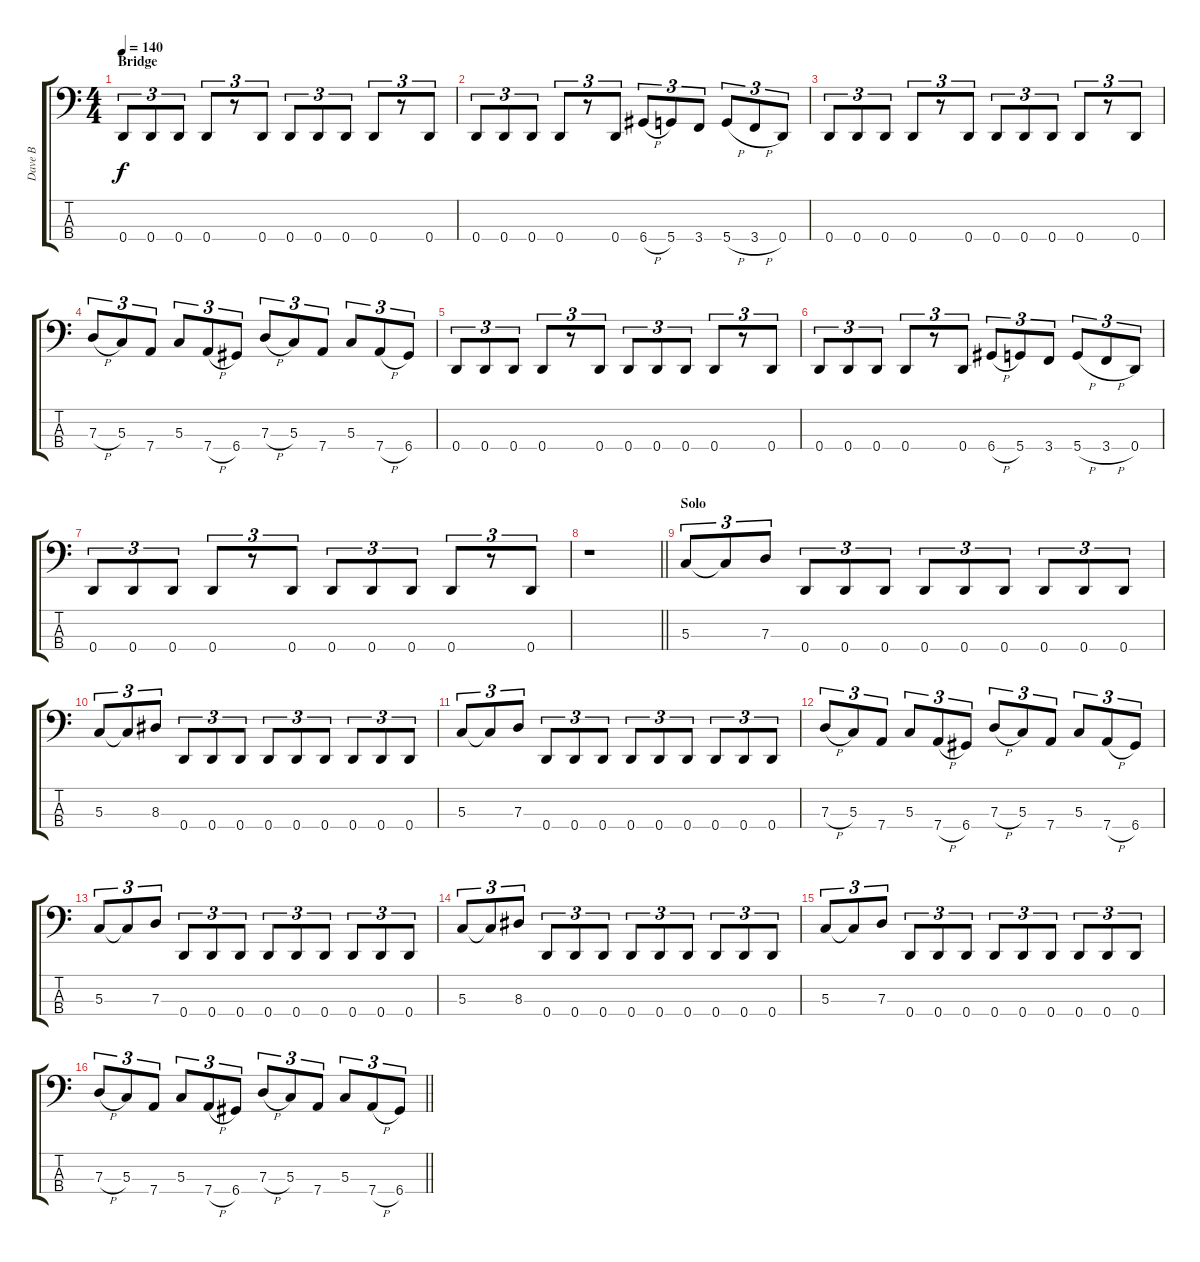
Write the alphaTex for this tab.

\track ("Dave B" "Dave B") {instrument electricbassfinger}
\staff {score tabs}
\tuning (F2 C2 G1 D1) {hide}
\ts (4 4)
\section ("" "Bridge")
\tempo 140
\clef f4
\ks c
0.4.8{tu (3 2) dy f} 0.4.8{tu (3 2)} 0.4.8{tu (3 2)} 0.4.8{tu (3 2)} r.8{tu (3 2)} 0.4.8{tu (3 2)} 0.4.8{tu (3 2)} 0.4.8{tu (3 2)} 0.4.8{tu (3 2)} 0.4.8{tu (3 2)} r.8{tu (3 2)} 0.4.8{tu (3 2)} |
0.4.8{tu (3 2)} 0.4.8{tu (3 2)} 0.4.8{tu (3 2)} 0.4.8{tu (3 2)} r.8{tu (3 2)} 0.4.8{tu (3 2)} 6.4{h}.8{tu (3 2)} 5.4.8{tu (3 2)} 3.4.8{tu (3 2)} 5.4{h}.8{tu (3 2)} 3.4{h}.8{tu (3 2)} 0.4.8{tu (3 2)} |
0.4.8{tu (3 2)} 0.4.8{tu (3 2)} 0.4.8{tu (3 2)} 0.4.8{tu (3 2)} r.8{tu (3 2)} 0.4.8{tu (3 2)} 0.4.8{tu (3 2)} 0.4.8{tu (3 2)} 0.4.8{tu (3 2)} 0.4.8{tu (3 2)} r.8{tu (3 2)} 0.4.8{tu (3 2)} |
7.3{h}.8{tu (3 2)} 5.3.8{tu (3 2)} 7.4.8{tu (3 2)} 5.3.8{tu (3 2)} 7.4{h}.8{tu (3 2)} 6.4.8{tu (3 2)} 7.3{h}.8{tu (3 2)} 5.3.8{tu (3 2)} 7.4.8{tu (3 2)} 5.3.8{tu (3 2)} 7.4{h}.8{tu (3 2)} 6.4.8{tu (3 2)} |
0.4.8{tu (3 2)} 0.4.8{tu (3 2)} 0.4.8{tu (3 2)} 0.4.8{tu (3 2)} r.8{tu (3 2)} 0.4.8{tu (3 2)} 0.4.8{tu (3 2)} 0.4.8{tu (3 2)} 0.4.8{tu (3 2)} 0.4.8{tu (3 2)} r.8{tu (3 2)} 0.4.8{tu (3 2)} |
0.4.8{tu (3 2)} 0.4.8{tu (3 2)} 0.4.8{tu (3 2)} 0.4.8{tu (3 2)} r.8{tu (3 2)} 0.4.8{tu (3 2)} 6.4{h}.8{tu (3 2)} 5.4.8{tu (3 2)} 3.4.8{tu (3 2)} 5.4{h}.8{tu (3 2)} 3.4{h}.8{tu (3 2)} 0.4.8{tu (3 2)} |
0.4.8{tu (3 2)} 0.4.8{tu (3 2)} 0.4.8{tu (3 2)} 0.4.8{tu (3 2)} r.8{tu (3 2)} 0.4.8{tu (3 2)} 0.4.8{tu (3 2)} 0.4.8{tu (3 2)} 0.4.8{tu (3 2)} 0.4.8{tu (3 2)} r.8{tu (3 2)} 0.4.8{tu (3 2)} |
\barLineRight lightlight
r.1 |
\section ("" "Solo")
5.3.8{tu (3 2)} 5.3{t}.8{tu (3 2)} 7.3.8{tu (3 2)} 0.4.8{tu (3 2)} 0.4.8{tu (3 2)} 0.4.8{tu (3 2)} 0.4.8{tu (3 2)} 0.4.8{tu (3 2)} 0.4.8{tu (3 2)} 0.4.8{tu (3 2)} 0.4.8{tu (3 2)} 0.4.8{tu (3 2)} |
5.3.8{tu (3 2)} 5.3{t}.8{tu (3 2)} 8.3.8{tu (3 2)} 0.4.8{tu (3 2)} 0.4.8{tu (3 2)} 0.4.8{tu (3 2)} 0.4.8{tu (3 2)} 0.4.8{tu (3 2)} 0.4.8{tu (3 2)} 0.4.8{tu (3 2)} 0.4.8{tu (3 2)} 0.4.8{tu (3 2)} |
5.3.8{tu (3 2)} 5.3{t}.8{tu (3 2)} 7.3.8{tu (3 2)} 0.4.8{tu (3 2)} 0.4.8{tu (3 2)} 0.4.8{tu (3 2)} 0.4.8{tu (3 2)} 0.4.8{tu (3 2)} 0.4.8{tu (3 2)} 0.4.8{tu (3 2)} 0.4.8{tu (3 2)} 0.4.8{tu (3 2)} |
7.3{h}.8{tu (3 2)} 5.3.8{tu (3 2)} 7.4.8{tu (3 2)} 5.3.8{tu (3 2)} 7.4{h}.8{tu (3 2)} 6.4.8{tu (3 2)} 7.3{h}.8{tu (3 2)} 5.3.8{tu (3 2)} 7.4.8{tu (3 2)} 5.3.8{tu (3 2)} 7.4{h}.8{tu (3 2)} 6.4.8{tu (3 2)} |
5.3.8{tu (3 2)} 5.3{t}.8{tu (3 2)} 7.3.8{tu (3 2)} 0.4.8{tu (3 2)} 0.4.8{tu (3 2)} 0.4.8{tu (3 2)} 0.4.8{tu (3 2)} 0.4.8{tu (3 2)} 0.4.8{tu (3 2)} 0.4.8{tu (3 2)} 0.4.8{tu (3 2)} 0.4.8{tu (3 2)} |
5.3.8{tu (3 2)} 5.3{t}.8{tu (3 2)} 8.3.8{tu (3 2)} 0.4.8{tu (3 2)} 0.4.8{tu (3 2)} 0.4.8{tu (3 2)} 0.4.8{tu (3 2)} 0.4.8{tu (3 2)} 0.4.8{tu (3 2)} 0.4.8{tu (3 2)} 0.4.8{tu (3 2)} 0.4.8{tu (3 2)} |
5.3.8{tu (3 2)} 5.3{t}.8{tu (3 2)} 7.3.8{tu (3 2)} 0.4.8{tu (3 2)} 0.4.8{tu (3 2)} 0.4.8{tu (3 2)} 0.4.8{tu (3 2)} 0.4.8{tu (3 2)} 0.4.8{tu (3 2)} 0.4.8{tu (3 2)} 0.4.8{tu (3 2)} 0.4.8{tu (3 2)} |
\barLineRight lightlight
7.3{h}.8{tu (3 2)} 5.3.8{tu (3 2)} 7.4.8{tu (3 2)} 5.3.8{tu (3 2)} 7.4{h}.8{tu (3 2)} 6.4.8{tu (3 2)} 7.3{h}.8{tu (3 2)} 5.3.8{tu (3 2)} 7.4.8{tu (3 2)} 5.3.8{tu (3 2)} 7.4{h}.8{tu (3 2)} 6.4.8{tu (3 2)}
